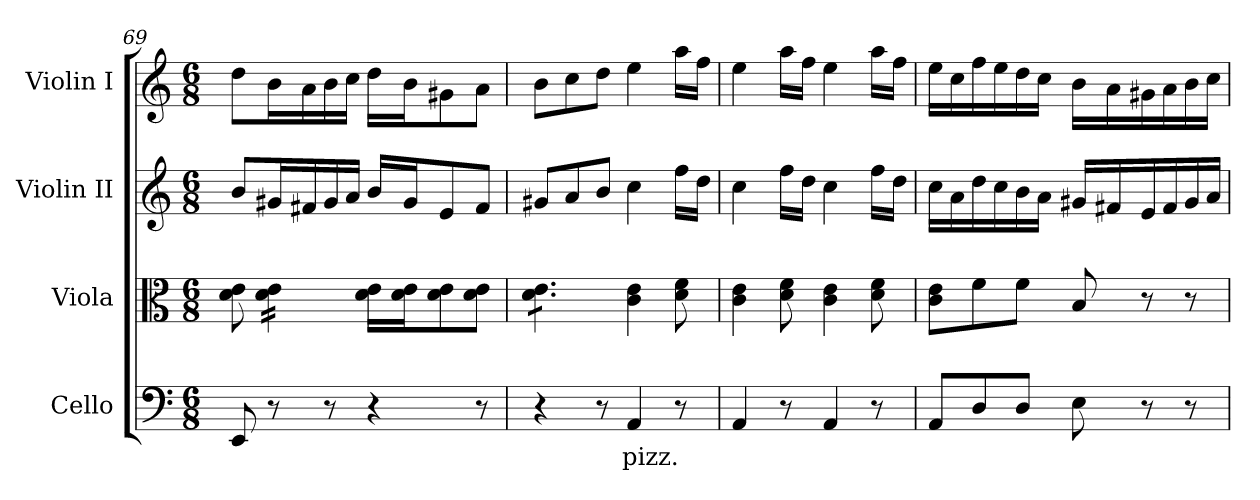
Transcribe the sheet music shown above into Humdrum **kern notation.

**kern	**text	**kern	**kern	**kern
*part4	*part4	*part3	*part2	*part1
*staff4	*staff4	*staff3	*staff2	*staff1
*I"Cello	*	*I"Viola	*I"Violin II	*I"Violin I
*	*	*I'Vla	*I'Vln	*I'Vln
*clefF4	*	*clefC3	*clefG2	*clefG2
*k[]	*	*k[]	*k[]	*k[]
*M6/8	*	*M6/8	*M6/8	*M6/8
=69	=69	=69	=69	=69
8EE/	.	8d\ 8e\	8b/L	8dd\L
*	*	*tremolo	*	*
8r	.	16d\ 16e\LL	16g#X/L	16b\L
.	.	16d\ 16e\	16f#X/	16a\
8r	.	16d\ 16e\	16g#/	16b\
.	.	16d\ 16e\JJ	16a/JJ	16cc\JJ
*	*	*Xtremolo	*	*
4r	.	16d\ 16e\LL	16b/LL	16dd\LL
.	.	16d\ 16e\J	16g#/J	16b\J
.	.	8d\ 8e\	8e/	8g#X\
8r	.	8d\ 8e\J	8f#/J	8a\J
=70	=70	=70	=70	=70
*	*	*tremolo	*	*
4r	.	8d\ 8e\L	8g#X/L	8b\L
.	.	8d\ 8e\	8a/	8cc\
8r	.	8d\ 8e\J	8b/J	8dd\J
*	*	*Xtremolo	*	*
!	!LO:LY:b	!	!	!
4AA/	pizz.	4c\ 4e\	4cc\	4ee\
8r	.	8d\ 8f\	16ff\LL	16aa\LL
.	.	.	16dd\JJ	16ff\JJ
=71	=71	=71	=71	=71
4AA/	.	4c\ 4e\	4cc\	4ee\
8r	.	8d\ 8f\	16ff\LL	16aa\LL
.	.	.	16dd\JJ	16ff\JJ
4AA/	.	4c\ 4e\	4cc\	4ee\
8r	.	8d\ 8f\	16ff\LL	16aa\LL
.	.	.	16dd\JJ	16ff\JJ
=72	=72	=72	=72	=72
8AA/L	.	8c\ 8e\L	16cc\LL	16ee\LL
.	.	.	16a\	16cc\
8D/	.	8f\	16dd\	16ff\
.	.	.	16cc\	16ee\
8D/J	.	8f\J	16b\	16dd\
.	.	.	16a\JJ	16cc\JJ
8E\	.	8B/	16g#X/LL	16b\LL
.	.	.	16f#X/	16a\
8r	.	8r	16e/	16g#X\
.	.	.	16f#/	16a\
8r	.	8r	16g#/	16b\
.	.	.	16a/JJ	16cc\JJ
=	=	=	=	=
*-	*-	*-	*-	*-
